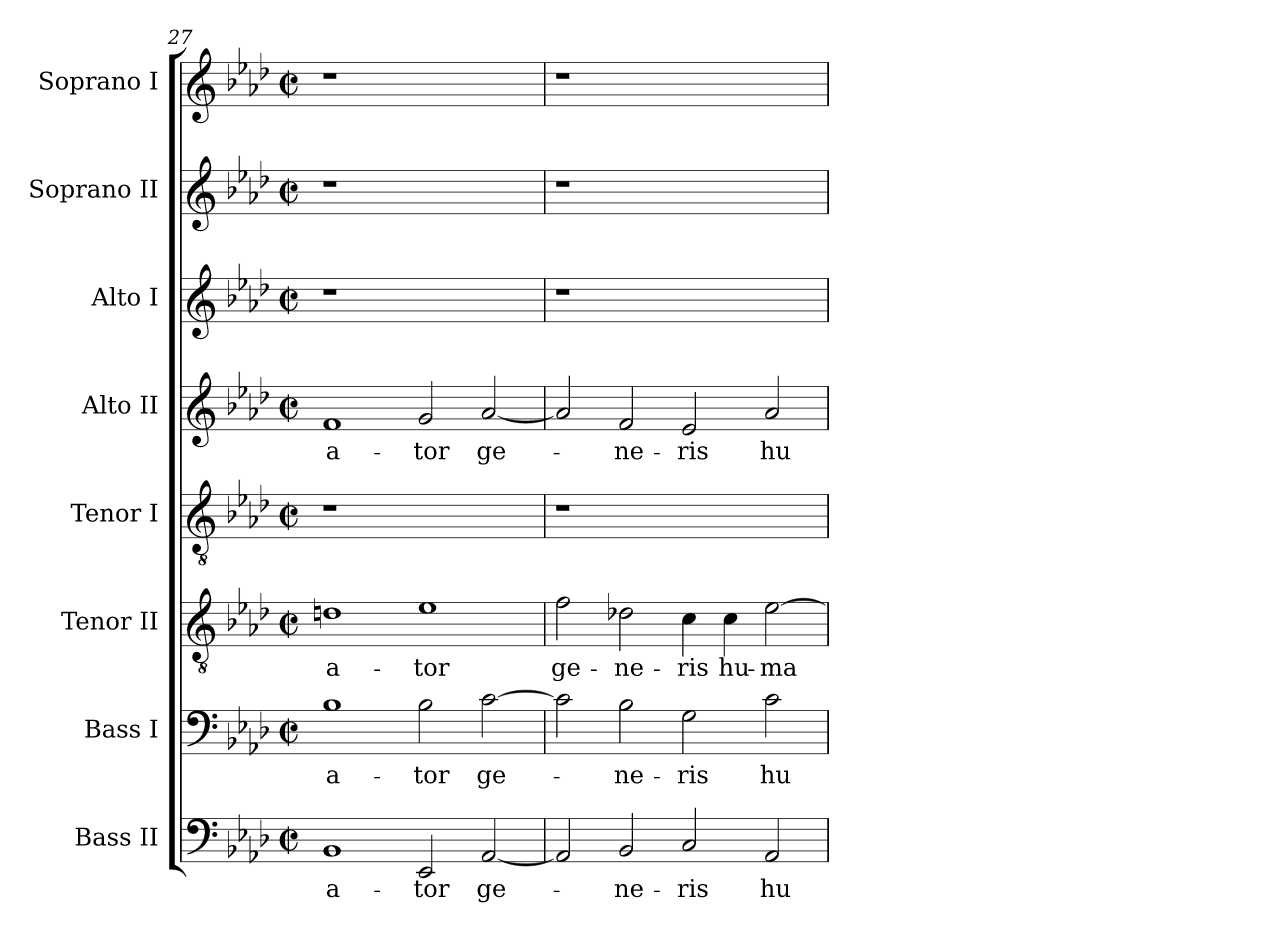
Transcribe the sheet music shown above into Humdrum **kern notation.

**kern	**text	**kern	**text	**kern	**text	**kern	**kern	**text	**kern	**kern	**kern
*part8	*part8	*part7	*part7	*part6	*part6	*part5	*part4	*part4	*part3	*part2	*part1
*staff8	*staff8	*staff7	*staff7	*staff6	*staff6	*staff5	*staff4	*staff4	*staff3	*staff2	*staff1
*I"Bass II	*	*I"Bass I	*	*I"Tenor II	*	*I"Tenor I	*I"Alto II	*	*I"Alto I	*I"Soprano II	*I"Soprano I
*	*	*	*	*	*	*I'T	*	*	*I'A	*	*
*clefF4	*	*clefF4	*	*clefGv2	*	*clefGv2	*clefG2	*	*clefG2	*clefG2	*clefG2
*k[b-e-a-d-]	*	*k[b-e-a-d-]	*	*k[b-e-a-d-]	*	*k[b-e-a-d-]	*k[b-e-a-d-]	*	*k[b-e-a-d-]	*k[b-e-a-d-]	*k[b-e-a-d-]
*A-:	*	*A-:	*	*A-:	*	*A-:	*A-:	*	*A-:	*A-:	*A-:
*M2/2	*	*M2/2	*	*M2/2	*	*M2/2	*M2/2	*	*M2/2	*M2/2	*M2/2
*met(c|)	*	*met(c|)	*	*met(c|)	*	*met(c|)	*met(c|)	*	*met(c|)	*met(c|)	*met(c|)
=27	=27	=27	=27	=27	=27	=27	=27	=27	=27	=27	=27
!	!LO:LY:b:color=#000000	!	!	!	!	!	!	!	!	!	!
!	!	!	!LO:LY:b:color=#000000	!	!	!	!	!	!	!	!
!	!	!	!	!	!LO:LY:b:color=#000000	!LO:N:vis=1	!	!	!	!	!
!	!	!	!	!	!	!	!	!LO:LY:b:color=#000000	!LO:N:vis=1	!LO:N:vis=1	!LO:N:vis=1
1BB-i	-a-	1B-i	-a-	1dni	-a-	1r	1fi	-a-	1r	1r	1r
!	!LO:LY:b:color=#000000	!	!	!	!	!	!	!	!	!	!
!	!	!	!LO:LY:b:color=#000000	!	!	!	!	!	!	!	!
!	!	!	!	!	!LO:LY:b:color=#000000	!	!	!	!	!	!
!	!	!	!	!	!	!	!	!LO:LY:b:color=#000000	!	!	!
2EE-i/	-tor	2B-i\	-tor	1e-i	-tor	1ryy	2gi/	-tor	1ryy	1ryy	1ryy
!	!LO:LY:b:color=#000000	!	!	!	!	!	!	!	!	!	!
!	!	!	!LO:LY:b:color=#000000	!	!	!	!	!	!	!	!
!	!	!	!	!	!	!	!	!LO:LY:b:color=#000000	!	!	!
[<2AA-i/	ge-	[>2ci\	ge-	.	.	.	[<2a-i/	ge-	.	.	.
=28	=28	=28	=28	=28	=28	=28	=28	=28	=28	=28	=28
!	!	!	!	!	!LO:LY:b:color=#000000	!LO:N:vis=1	!	!	!LO:N:vis=1	!LO:N:vis=1	!LO:N:vis=1
2AA-i/]	.	2ci\]	.	2fi\	ge-	1r	2a-i/]	.	1r	1r	1r
!	!LO:LY:b:color=#000000	!	!	!	!	!	!	!	!	!	!
!	!	!	!LO:LY:b:color=#000000	!	!	!	!	!	!	!	!
!	!	!	!	!	!LO:LY:b:color=#000000	!	!	!	!	!	!
!	!	!	!	!	!	!	!	!LO:LY:b:color=#000000	!	!	!
2BB-i/	-ne-	2B-i\	-ne-	2d-Xi\	-ne-	.	2fi/	-ne-	.	.	.
!	!LO:LY:b:color=#000000	!	!	!	!	!	!	!	!	!	!
!	!	!	!LO:LY:b:color=#000000	!	!	!	!	!	!	!	!
!	!	!	!	!	!LO:LY:b:color=#000000	!	!	!	!	!	!
!	!	!	!	!	!	!	!	!LO:LY:b:color=#000000	!	!	!
2Ci/	-ris	2Gi\	-ris	4ci\	-ris	1ryy	2e-i/	-ris	1ryy	1ryy	1ryy
!	!	!	!	!	!LO:LY:b:color=#000000	!	!	!	!	!	!
.	.	.	.	4ci\	hu-	.	.	.	.	.	.
!	!LO:LY:b:color=#000000	!	!	!	!	!	!	!	!	!	!
!	!	!	!LO:LY:b:color=#000000	!	!	!	!	!	!	!	!
!	!	!	!	!	!LO:LY:b:color=#000000	!	!	!	!	!	!
!	!	!	!	!	!	!	!	!LO:LY:b:color=#000000	!	!	!
2AA-i/	hu-	2ci\	hu-	[>2e-i\	-ma-	.	2a-i/	hu-	.	.	.
=	=	=	=	=	=	=	=	=	=	=	=
*-	*-	*-	*-	*-	*-	*-	*-	*-	*-	*-	*-
